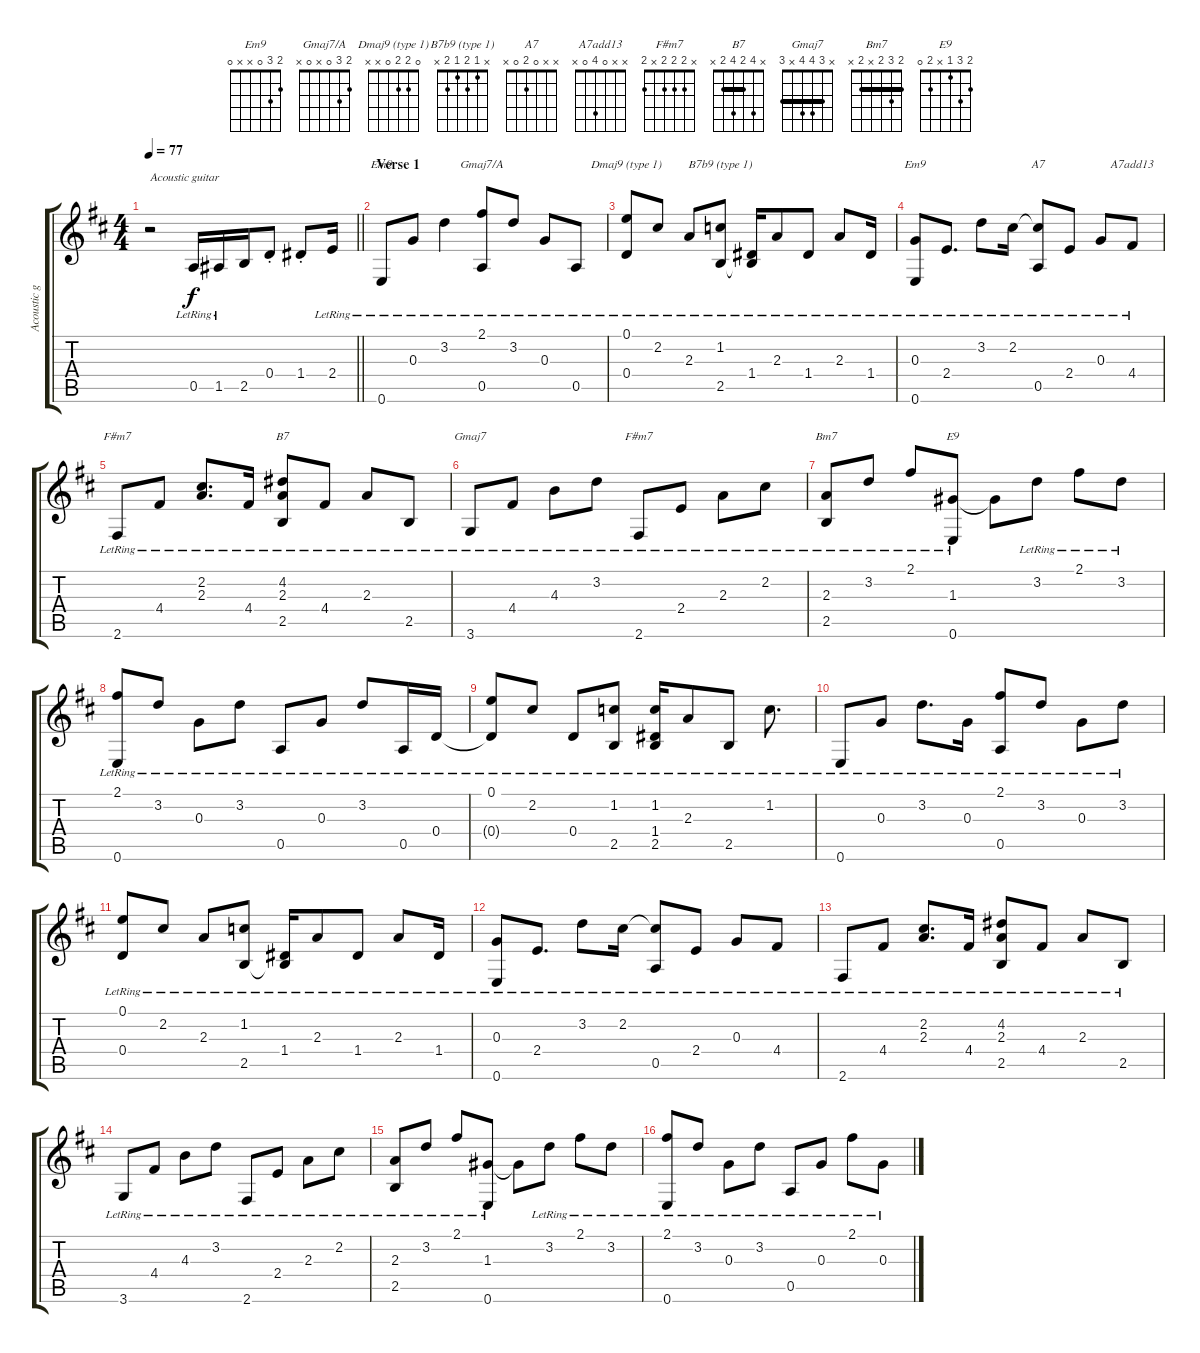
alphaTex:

\track ("Acoustic guitar" "Acoustic g") {instrument acousticguitarsteel}
\staff {score tabs}
\tuning (E4 B3 G3 D3 A2 E2) {hide}
\chord ("Em9" 2 3 0 2 2 0)
\chord ("Gmaj7/A" 2 3 0 x 0 x)
\chord ("Dmaj9 (type 1)" 0 2 2 0 x x)
\chord ("B7b9 (type 1)" x 1 2 1 2 x)
\chord ("Em9" 2 3 0 x x 0)
\chord ("A7" x x 0 2 0 x)
\chord ("A7add13" x x 0 4 0 x)
\chord ("F#m7" x 2 2 2 x 2) {barre 2}
\chord ("B7" x 4 2 4 2 x) {barre 2}
\chord ("Gmaj7" x 3 4 4 x 3) {barre 3}
\chord ("F#m7" x 2 2 2 x 2) {barre 0}
\chord ("Bm7" 2 3 2 x 2 x) {barre 2}
\chord ("E9" 2 3 1 x 2 0)
\ts (4 4)
\tempo 77
\clef g2
\barLineRight lightlight
\ks d
r.2{txt "Acoustic guitar" dy f instrument acousticguitarsteel} 0.5{lr}.16 1.5{lr}.16 2.5.16 0.4{st}.8 1.4{st}.8 2.4{lr}.16 |
\section ("" "Verse 1")
0.6{lr}.8{ch "Em9"} 0.3{lr}.8 3.2{lr}.4 (2.1{lr} 0.5{lr}).8{ch "Gmaj7/A"} 3.2{lr}.8 0.3{lr}.8 0.5{lr}.8 |
(0.1{lr} 0.4{lr}).8{ch "Dmaj9 (type 1)"} 2.2{lr}.8 2.3{lr}.8 (1.2{lr} 2.5{lr}).8{ch "B7b9 (type 1)"} (1.4{lr} 2.5{t}).16 2.3{lr}.8 1.4{lr}.8 2.3{lr}.8 1.4{lr}.16 |
(0.3{lr} 0.6{lr}).8{ch "Em9"} 2.4{lr}.8{d} 3.2{lr}.8 2.2{lr}.16 (2.2{t} 0.5{lr}).8{ch "A7"} 2.4{lr}.8 0.3{lr}.8 4.4{lr}.8{ch "A7add13"} |
2.6{lr}.8{ch "F#m7"} 4.4{lr}.8 (2.2{lr} 2.3{lr}).8{d} 4.4{lr}.16 (4.2{lr} 2.3{lr} 2.5{lr}).8{ch "B7"} 4.4{lr}.8 2.3{lr}.8 2.5{lr}.8 |
3.6{lr}.8{ch "Gmaj7"} 4.4{lr}.8 4.3{lr}.8 3.2{lr}.8 2.6{lr}.8{ch "F#m7"} 2.4{lr}.8 2.3{lr}.8 2.2{lr}.8 |
(2.3{lr} 2.5{lr}).8{ch "Bm7"} 3.2{lr}.8 2.1{lr}.8 (1.3{lr} 0.6{lr}).8{ch "E9"} 1.3{t}.8 3.2{lr}.8 2.1{lr}.8 3.2{lr}.8 |
(2.1{lr} 0.6{lr}).8 3.2{lr}.8 0.3{lr}.8 3.2{lr}.8 0.5{lr}.8 0.3{lr}.8 3.2{lr}.8 0.5{lr}.16 0.4{lr}.16 |
(0.1{lr} 0.4{t}).8 2.2{lr}.8 0.4{lr}.8 (1.2{lr} 2.5{lr}).8 (1.2{lr} 1.4{lr} 2.5{lr}).16 2.3{lr}.8 2.5{lr}.8 1.2{lr}.8{d} |
0.6{lr}.8 0.3{lr}.8 3.2{lr}.8{d} 0.3{lr}.16 (2.1{lr} 0.5{lr}).8 3.2{lr}.8 0.3{lr}.8 3.2{lr}.8 |
(0.1{lr} 0.4{lr}).8 2.2{lr}.8 2.3{lr}.8 (1.2{lr} 2.5{lr}).8 (1.4{lr} 2.5{t}).16 2.3{lr}.8 1.4{lr}.8 2.3{lr}.8 1.4{lr}.16 |
(0.3{lr} 0.6{lr}).8 2.4{lr}.8{d} 3.2{lr}.8 2.2{lr}.16 (2.2{t} 0.5{lr}).8 2.4{lr}.8 0.3{lr}.8 4.4{lr}.8 |
2.6{lr}.8 4.4{lr}.8 (2.2{lr} 2.3{lr}).8{d} 4.4{lr}.16 (4.2{lr} 2.3{lr} 2.5{lr}).8 4.4{lr}.8 2.3{lr}.8 2.5{lr}.8 |
3.6{lr}.8 4.4{lr}.8 4.3{lr}.8 3.2{lr}.8 2.6{lr}.8 2.4{lr}.8 2.3{lr}.8 2.2{lr}.8 |
(2.3{lr} 2.5{lr}).8 3.2{lr}.8 2.1{lr}.8 (1.3{lr} 0.6{lr}).8 1.3{t}.8 3.2{lr}.8 2.1{lr}.8 3.2{lr}.8 |
(2.1{lr} 0.6{lr}).8 3.2{lr}.8 0.3{lr}.8 3.2{lr}.8 0.5{lr}.8 0.3{lr}.8 2.1{lr}.8 0.3{lr}.8
